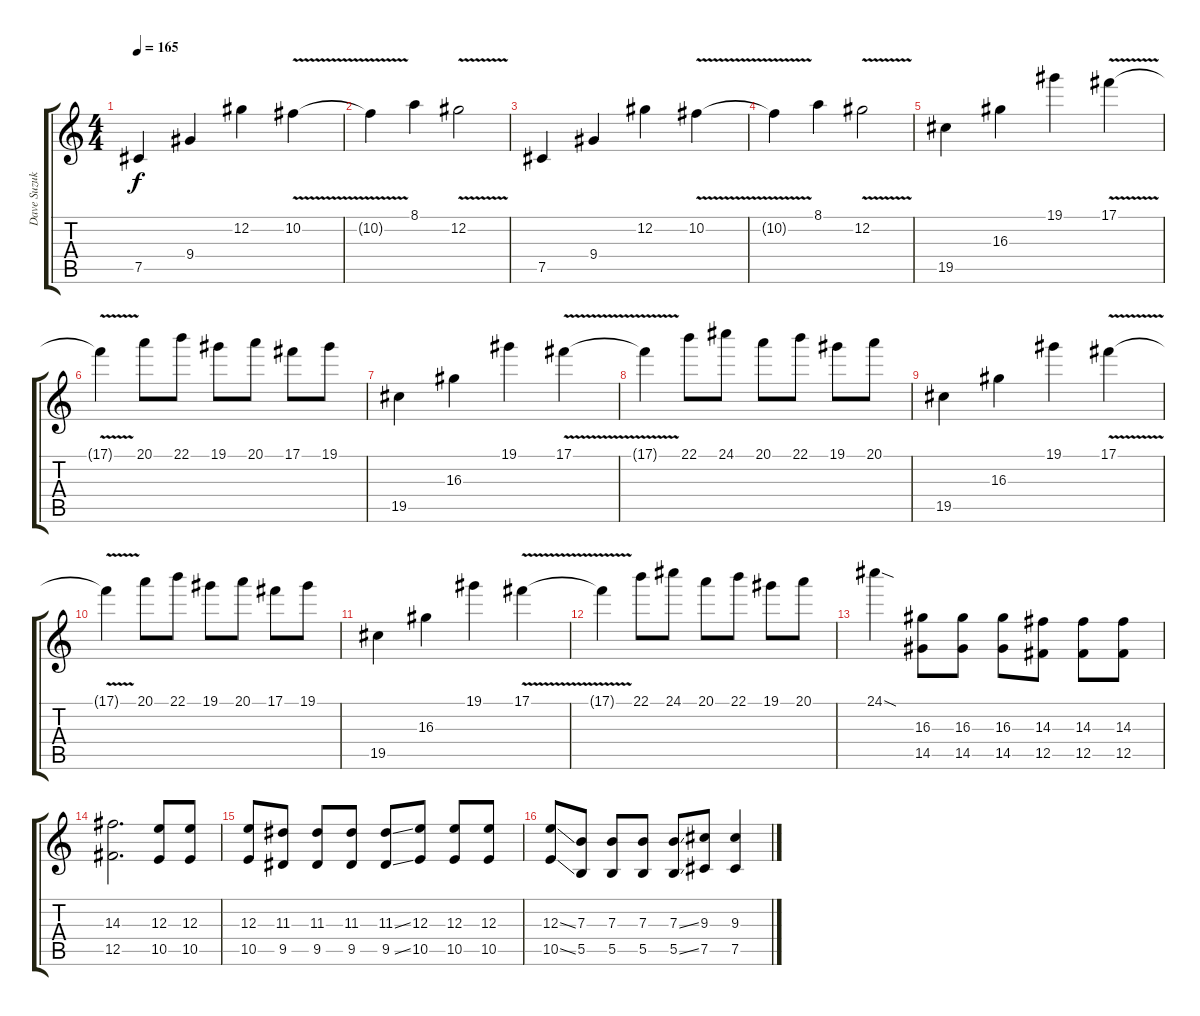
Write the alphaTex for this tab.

\track ("Dave Suzuki - Lead (Melodic Part)" "Dave Suzuk") {instrument distortionguitar}
\staff {score tabs}
\tuning (Db4 Ab3 E3 B2 Gb2 Db2) {hide}
\ts (4 4)
\tempo 165
\clef g2
\ks c
7.5.4{dy f} 9.4.4 12.2.4 10.2{v}.4 |
10.2{t}.4 8.1.4 12.2{v}.2 |
7.5.4 9.4.4 12.2.4 10.2{v}.4 |
10.2{t}.4 8.1.4 12.2{v}.2 |
19.5.4 16.3.4 19.1.4 17.1{v}.4 |
17.1{t}.4 20.1.8 22.1.8 19.1.8 20.1.8 17.1.8 19.1.8 |
19.5.4 16.3.4 19.1.4 17.1{v}.4 |
17.1{t}.4 22.1.8 24.1.8 20.1.8 22.1.8 19.1.8 20.1.8 |
19.5.4 16.3.4 19.1.4 17.1{v}.4 |
17.1{t}.4 20.1.8 22.1.8 19.1.8 20.1.8 17.1.8 19.1.8 |
19.5.4 16.3.4 19.1.4 17.1{v}.4 |
17.1{t}.4 22.1.8 24.1.8 20.1.8 22.1.8 19.1.8 20.1.8 |
24.1{sod}.4 (16.3 14.5).8 (16.3 14.5).8 (16.3 14.5).8 (14.3 12.5).8 (14.3 12.5).8 (14.3 12.5).8 |
(14.3 12.5).2{d} (12.3 10.5).8 (12.3 10.5).8 |
(12.3 10.5).8 (11.3 9.5).8 (11.3 9.5).8 (11.3 9.5).8 (11.3{ss} 9.5{ss}).8 (12.3 10.5).8 (12.3 10.5).8 (12.3 10.5).8 |
(12.3{ss} 10.5{ss}).8 (7.3 5.5).8 (7.3 5.5).8 (7.3 5.5).8 (7.3{ss} 5.5{ss}).8 (9.3 7.5).8 (9.3 7.5).4
